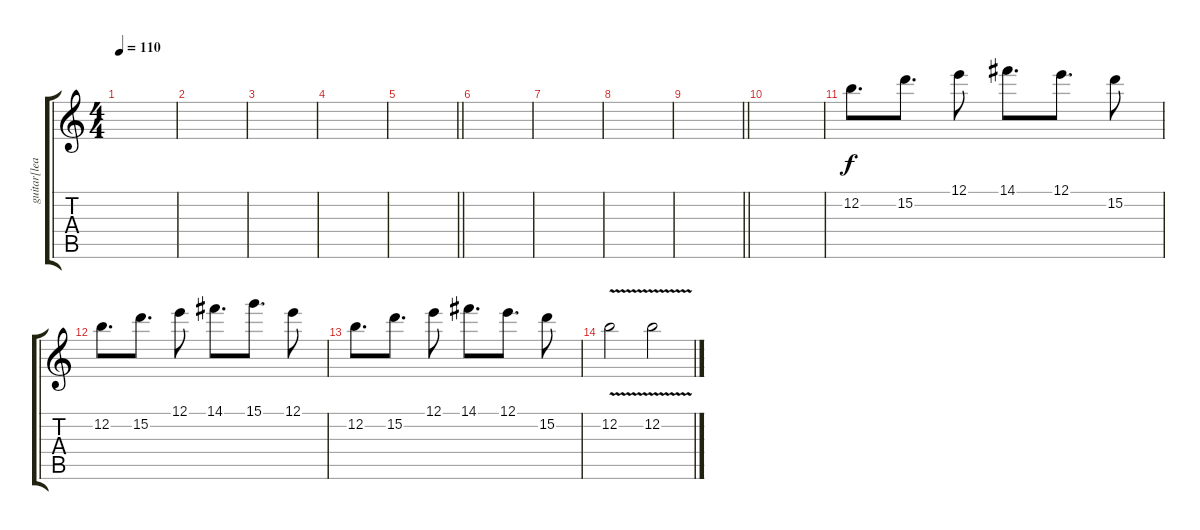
\track ("guitar[lead]" "guitar[lea") {instrument distortionguitar}
\staff {score tabs}
\tuning (E4 B3 G3 D3 A2 E2) {hide}
\ts (4 4)
\tempo 110
\clef g2
\ks c
|
|
|
|
\barLineRight lightlight
|
|
|
|
\barLineRight lightlight
|
|
12.2.8{d} 15.2.8{d} 12.1.8 14.1.8{d} 12.1.8{d} 15.2.8 |
12.2.8{d} 15.2.8{d} 12.1.8 14.1.8{d} 15.1.8{d} 12.1.8 |
12.2.8{d} 15.2.8{d} 12.1.8 14.1.8{d} 12.1.8{d} 15.2.8 |
12.2{v}.2 12.2{v}.2
